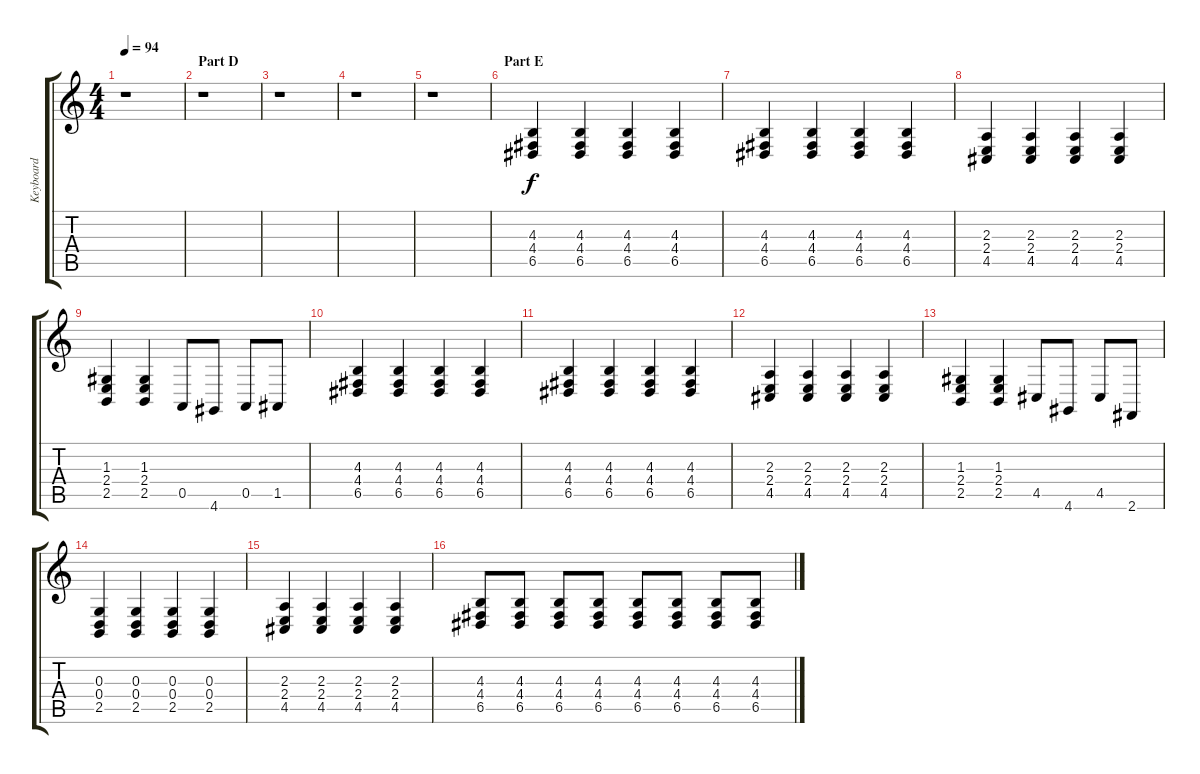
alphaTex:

\track ("Keyboard" "Keyboard") {instrument lead5charang}
\staff {score tabs}
\tuning (E4 B3 G3 D3 A2 E2) {hide}
\ts (4 4)
\tempo 94
\clef g2
\ks c
r.1{dy f} |
\section ("" "Part D")
r.1 |
r.1 |
r.1 |
r.1 |
\section ("" "Part E")
(4.3 4.4 6.5).4{volume 13 instrument stringensemble1} (4.3 4.4 6.5).4 (4.3 4.4 6.5).4 (4.3 4.4 6.5).4 |
(4.3 4.4 6.5).4 (4.3 4.4 6.5).4 (4.3 4.4 6.5).4 (4.3 4.4 6.5).4 |
(2.3 2.4 4.5).4 (2.3 2.4 4.5).4 (2.3 2.4 4.5).4 (2.3 2.4 4.5).4 |
(1.3 2.4 2.5).4 (1.3 2.4 2.5).4 0.5.8 4.6.8 0.5.8 1.5.8 |
(4.3 4.4 6.5).4 (4.3 4.4 6.5).4 (4.3 4.4 6.5).4 (4.3 4.4 6.5).4 |
(4.3 4.4 6.5).4 (4.3 4.4 6.5).4 (4.3 4.4 6.5).4 (4.3 4.4 6.5).4 |
(2.3 2.4 4.5).4 (2.3 2.4 4.5).4 (2.3 2.4 4.5).4 (2.3 2.4 4.5).4 |
(1.3 2.4 2.5).4 (1.3 2.4 2.5).4 4.5.8 4.6.8 4.5.8 2.6.8 |
(0.3 0.4 2.5).4 (0.3 0.4 2.5).4 (0.3 0.4 2.5).4 (0.3 0.4 2.5).4 |
(2.3 2.4 4.5).4 (2.3 2.4 4.5).4 (2.3 2.4 4.5).4 (2.3 2.4 4.5).4 |
(4.3 4.4 6.5).8 (4.3 4.4 6.5).8 (4.3 4.4 6.5).8 (4.3 4.4 6.5).8 (4.3 4.4 6.5).8 (4.3 4.4 6.5).8 (4.3 4.4 6.5).8 (4.3 4.4 6.5).8
